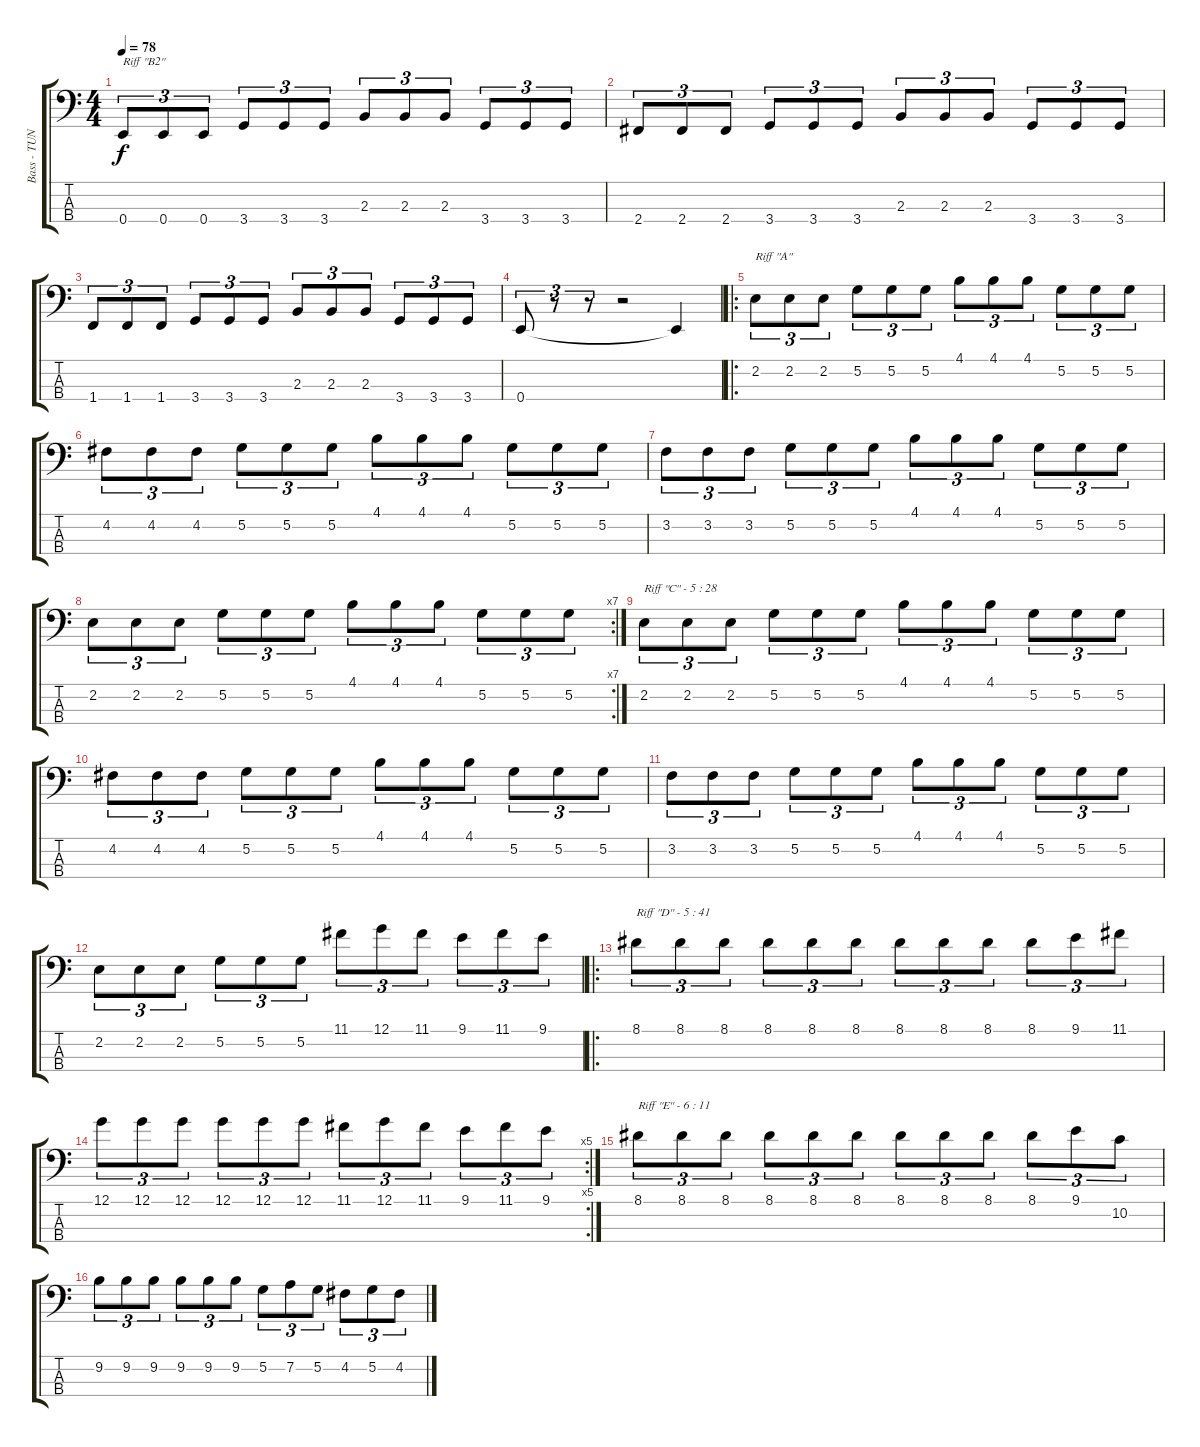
\track ("Bass - TUNING C#" "Bass - TUN") {instrument electricbassfinger}
\staff {score tabs}
\tuning (G2 D2 A1 E1) {hide}
\ts (4 4)
\tempo 78
\clef f4
\ks c
0.4.8{tu (3 2) txt "Riff \"B2\"" dy f} 0.4.8{tu (3 2)} 0.4.8{tu (3 2)} 3.4.8{tu (3 2)} 3.4.8{tu (3 2)} 3.4.8{tu (3 2)} 2.3.8{tu (3 2)} 2.3.8{tu (3 2)} 2.3.8{tu (3 2)} 3.4.8{tu (3 2)} 3.4.8{tu (3 2)} 3.4.8{tu (3 2)} |
2.4.8{tu (3 2)} 2.4.8{tu (3 2)} 2.4.8{tu (3 2)} 3.4.8{tu (3 2)} 3.4.8{tu (3 2)} 3.4.8{tu (3 2)} 2.3.8{tu (3 2)} 2.3.8{tu (3 2)} 2.3.8{tu (3 2)} 3.4.8{tu (3 2)} 3.4.8{tu (3 2)} 3.4.8{tu (3 2)} |
1.4.8{tu (3 2)} 1.4.8{tu (3 2)} 1.4.8{tu (3 2)} 3.4.8{tu (3 2)} 3.4.8{tu (3 2)} 3.4.8{tu (3 2)} 2.3.8{tu (3 2)} 2.3.8{tu (3 2)} 2.3.8{tu (3 2)} 3.4.8{tu (3 2)} 3.4.8{tu (3 2)} 3.4.8{tu (3 2)} |
0.4.8{tu (3 2)} r.8{tu (3 2)} r.8{tu (3 2)} r.2 0.4{t}.4 |
\ro
2.2.8{tu (3 2) txt "Riff \"A\""} 2.2.8{tu (3 2)} 2.2.8{tu (3 2)} 5.2.8{tu (3 2)} 5.2.8{tu (3 2)} 5.2.8{tu (3 2)} 4.1.8{tu (3 2)} 4.1.8{tu (3 2)} 4.1.8{tu (3 2)} 5.2.8{tu (3 2)} 5.2.8{tu (3 2)} 5.2.8{tu (3 2)} |
4.2.8{tu (3 2)} 4.2.8{tu (3 2)} 4.2.8{tu (3 2)} 5.2.8{tu (3 2)} 5.2.8{tu (3 2)} 5.2.8{tu (3 2)} 4.1.8{tu (3 2)} 4.1.8{tu (3 2)} 4.1.8{tu (3 2)} 5.2.8{tu (3 2)} 5.2.8{tu (3 2)} 5.2.8{tu (3 2)} |
3.2.8{tu (3 2)} 3.2.8{tu (3 2)} 3.2.8{tu (3 2)} 5.2.8{tu (3 2)} 5.2.8{tu (3 2)} 5.2.8{tu (3 2)} 4.1.8{tu (3 2)} 4.1.8{tu (3 2)} 4.1.8{tu (3 2)} 5.2.8{tu (3 2)} 5.2.8{tu (3 2)} 5.2.8{tu (3 2)} |
\rc 7
2.2.8{tu (3 2)} 2.2.8{tu (3 2)} 2.2.8{tu (3 2)} 5.2.8{tu (3 2)} 5.2.8{tu (3 2)} 5.2.8{tu (3 2)} 4.1.8{tu (3 2)} 4.1.8{tu (3 2)} 4.1.8{tu (3 2)} 5.2.8{tu (3 2)} 5.2.8{tu (3 2)} 5.2.8{tu (3 2)} |
2.2.8{tu (3 2) txt "Riff \"C\" - 5 : 28"} 2.2.8{tu (3 2)} 2.2.8{tu (3 2)} 5.2.8{tu (3 2)} 5.2.8{tu (3 2)} 5.2.8{tu (3 2)} 4.1.8{tu (3 2)} 4.1.8{tu (3 2)} 4.1.8{tu (3 2)} 5.2.8{tu (3 2)} 5.2.8{tu (3 2)} 5.2.8{tu (3 2)} |
4.2.8{tu (3 2)} 4.2.8{tu (3 2)} 4.2.8{tu (3 2)} 5.2.8{tu (3 2)} 5.2.8{tu (3 2)} 5.2.8{tu (3 2)} 4.1.8{tu (3 2)} 4.1.8{tu (3 2)} 4.1.8{tu (3 2)} 5.2.8{tu (3 2)} 5.2.8{tu (3 2)} 5.2.8{tu (3 2)} |
3.2.8{tu (3 2)} 3.2.8{tu (3 2)} 3.2.8{tu (3 2)} 5.2.8{tu (3 2)} 5.2.8{tu (3 2)} 5.2.8{tu (3 2)} 4.1.8{tu (3 2)} 4.1.8{tu (3 2)} 4.1.8{tu (3 2)} 5.2.8{tu (3 2)} 5.2.8{tu (3 2)} 5.2.8{tu (3 2)} |
2.2.8{tu (3 2)} 2.2.8{tu (3 2)} 2.2.8{tu (3 2)} 5.2.8{tu (3 2)} 5.2.8{tu (3 2)} 5.2.8{tu (3 2)} 11.1.8{tu (3 2)} 12.1.8{tu (3 2)} 11.1.8{tu (3 2)} 9.1.8{tu (3 2)} 11.1.8{tu (3 2)} 9.1.8{tu (3 2)} |
\ro
8.1.8{tu (3 2) txt "Riff \"D\" - 5 : 41"} 8.1.8{tu (3 2)} 8.1.8{tu (3 2)} 8.1.8{tu (3 2)} 8.1.8{tu (3 2)} 8.1.8{tu (3 2)} 8.1.8{tu (3 2)} 8.1.8{tu (3 2)} 8.1.8{tu (3 2)} 8.1.8{tu (3 2)} 9.1.8{tu (3 2)} 11.1.8{tu (3 2)} |
\rc 5
12.1.8{tu (3 2)} 12.1.8{tu (3 2)} 12.1.8{tu (3 2)} 12.1.8{tu (3 2)} 12.1.8{tu (3 2)} 12.1.8{tu (3 2)} 11.1.8{tu (3 2)} 12.1.8{tu (3 2)} 11.1.8{tu (3 2)} 9.1.8{tu (3 2)} 11.1.8{tu (3 2)} 9.1.8{tu (3 2)} |
8.1.8{tu (3 2) txt "Riff \"E\" - 6 : 11"} 8.1.8{tu (3 2)} 8.1.8{tu (3 2)} 8.1.8{tu (3 2)} 8.1.8{tu (3 2)} 8.1.8{tu (3 2)} 8.1.8{tu (3 2)} 8.1.8{tu (3 2)} 8.1.8{tu (3 2)} 8.1.8{tu (3 2)} 9.1.8{tu (3 2)} 10.2.8{tu (3 2)} |
9.2.8{tu (3 2)} 9.2.8{tu (3 2)} 9.2.8{tu (3 2)} 9.2.8{tu (3 2)} 9.2.8{tu (3 2)} 9.2.8{tu (3 2)} 5.2.8{tu (3 2)} 7.2.8{tu (3 2)} 5.2.8{tu (3 2)} 4.2.8{tu (3 2)} 5.2.8{tu (3 2)} 4.2.8{tu (3 2)}
